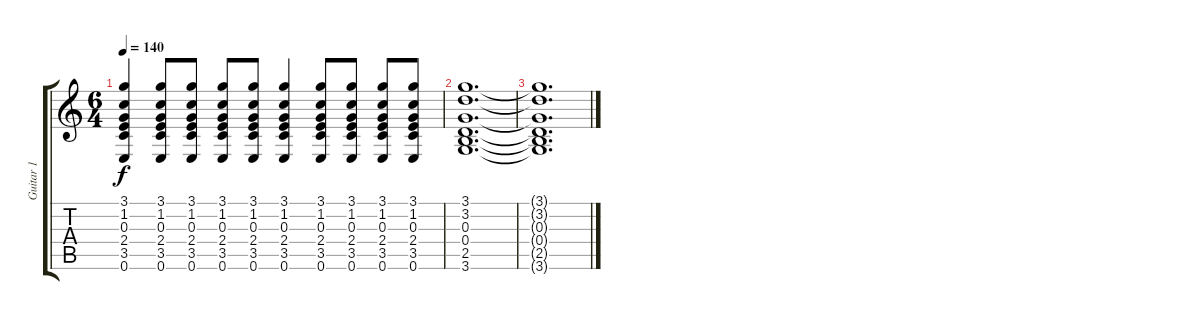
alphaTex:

\track ("Guitar 1" "Guitar 1") {instrument acousticguitarsteel}
\staff {score tabs}
\tuning (E4 B3 G3 D3 A2 E2) {hide}
\ts (6 4)
\tempo 140
\clef g2
\ks c
(3.1 1.2 0.3 2.4 3.5 0.6).4{dy f} (3.1 1.2 0.3 2.4 3.5 0.6).8 (3.1 1.2 0.3 2.4 3.5 0.6).8 (3.1 1.2 0.3 2.4 3.5 0.6).8 (3.1 1.2 0.3 2.4 3.5 0.6).8 (3.1 1.2 0.3 2.4 3.5 0.6).4 (3.1 1.2 0.3 2.4 3.5 0.6).8 (3.1 1.2 0.3 2.4 3.5 0.6).8 (3.1 1.2 0.3 2.4 3.5 0.6).8 (3.1 1.2 0.3 2.4 3.5 0.6).8 |
(3.1 3.2 0.3 0.4 2.5 3.6).1{d} |
(3.1{t} 3.2{t} 0.3{t} 0.4{t} 2.5{t} 3.6{t}).1{d}
